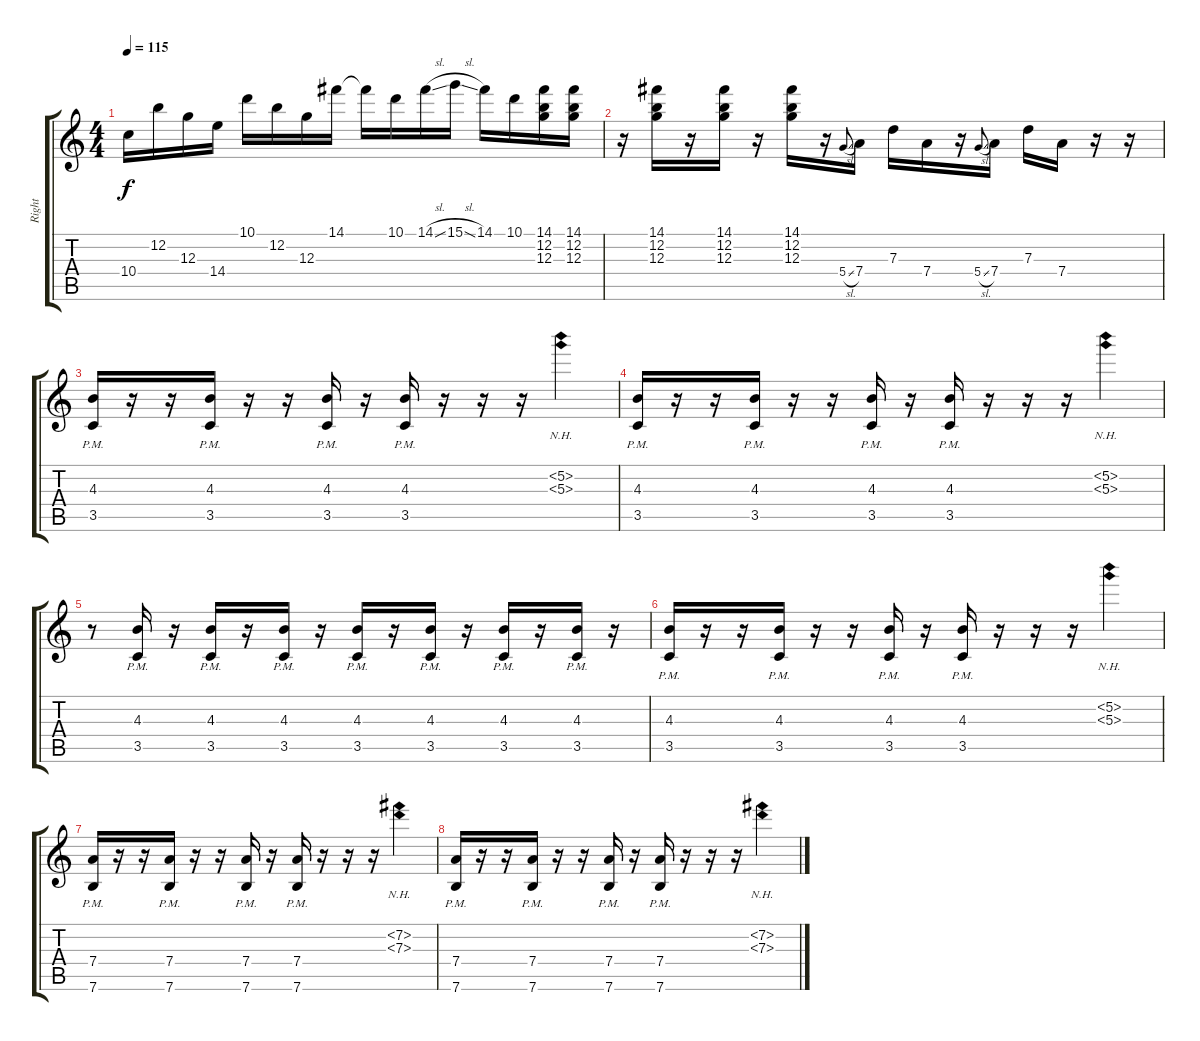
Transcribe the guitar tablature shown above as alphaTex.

\track ("Right" "Right") {instrument distortionguitar}
\staff {score tabs}
\tuning (E4 B3 G3 D3 A2 E2) {hide}
\ts (4 4)
\tempo 115
\clef g2
\ks c
10.4.16{dy f} 12.2.16 12.3.16 14.4.16 10.1.16 12.2.16 12.3.16 14.1.16 14.1{t}.16 10.1.16 14.1{sl}.16 15.1{sl}.16 14.1.16 10.1.16 (14.1 12.2 12.3).16 (14.1 12.2 12.3).16 |
r.16 (14.1 12.2 12.3).16 r.16 (14.1 12.2 12.3).16 r.16 (14.1 12.2 12.3).16 r.16 5.4{sl}.8{gr onbeat} 7.4.16 7.3.16 7.4.16 r.16 5.4{sl}.8{gr onbeat} 7.4.16 7.3.16 7.4.16 r.16 r.16 |
(4.3{pm} 3.5{pm}).16 r.16 r.16 (4.3{pm} 3.5{pm}).16 r.16 r.16 (4.3{pm} 3.5{pm}).16 r.16 (4.3{pm} 3.5{pm}).16 r.16 r.16 r.16 (5.2{nh} 5.3{nh}).4 |
(4.3{pm} 3.5{pm}).16 r.16 r.16 (4.3{pm} 3.5{pm}).16 r.16 r.16 (4.3{pm} 3.5{pm}).16 r.16 (4.3{pm} 3.5{pm}).16 r.16 r.16 r.16 (5.2{nh} 5.3{nh}).4 |
r.8 (4.3{pm} 3.5{pm}).16 r.16 (4.3{pm} 3.5{pm}).16 r.16 (4.3{pm} 3.5{pm}).16 r.16 (4.3{pm} 3.5{pm}).16 r.16 (4.3{pm} 3.5{pm}).16 r.16 (4.3{pm} 3.5{pm}).16 r.16 (4.3{pm} 3.5{pm}).16 r.16 |
(4.3{pm} 3.5{pm}).16 r.16 r.16 (4.3{pm} 3.5{pm}).16 r.16 r.16 (4.3{pm} 3.5{pm}).16 r.16 (4.3{pm} 3.5{pm}).16 r.16 r.16 r.16 (5.2{nh} 5.3{nh}).4 |
(7.4{pm} 7.6{pm}).16 r.16 r.16 (7.4{pm} 7.6{pm}).16 r.16 r.16 (7.4{pm} 7.6{pm}).16 r.16 (7.4{pm} 7.6{pm}).16 r.16 r.16 r.16 (7.2{nh} 7.3{nh}).4 |
(7.4{pm} 7.6{pm}).16 r.16 r.16 (7.4{pm} 7.6{pm}).16 r.16 r.16 (7.4{pm} 7.6{pm}).16 r.16 (7.4{pm} 7.6{pm}).16 r.16 r.16 r.16 (7.2{nh} 7.3{nh}).4
